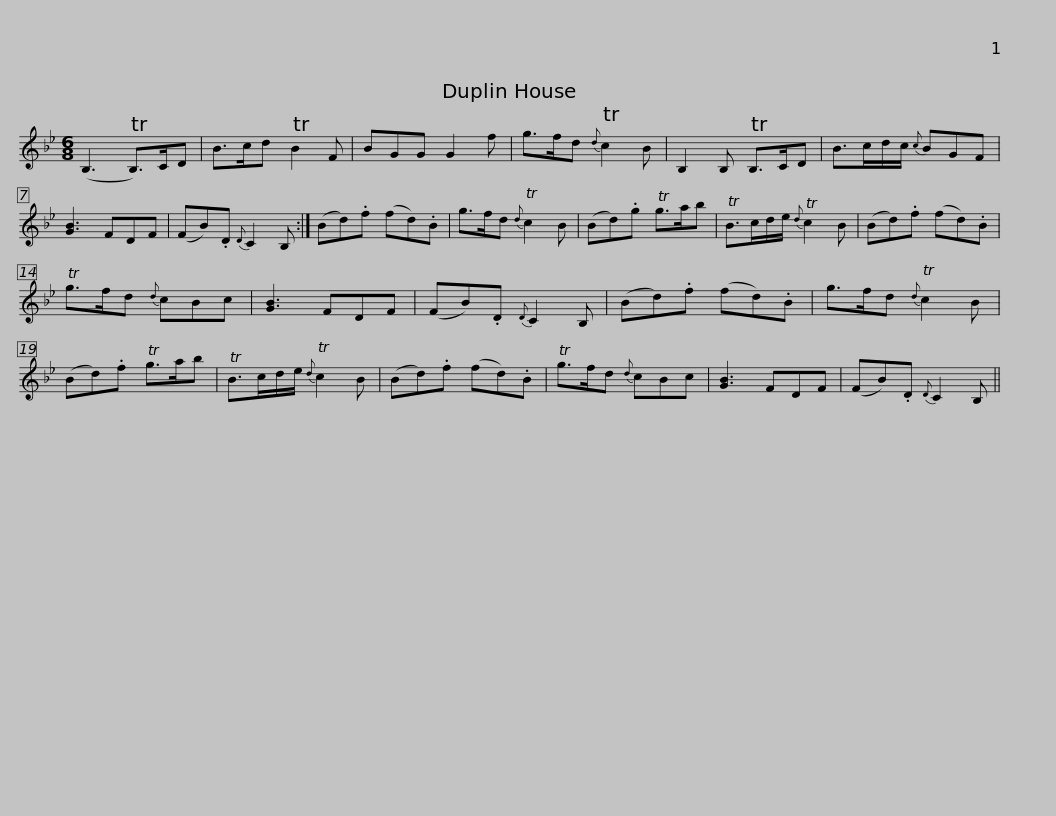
X:1
L:1/8
M:6/8
I:linebreak $
K:Bb
V:1 treble
V:1
 (B,3 TB,>)CD | B>cd TB2 F | BGG G2 f | g>fd{d} Tc2 B | B,2 B, TB,>CD | %5
 B>cd/c/{c} BGF | [GB]3 FDF |$ (FB).D{D} C2 B, :| (Bd).f (fd).B | g>fd{d} Tc2 B | %10
 (Bd).g Tg>ab | TB>cd/e/{d} Tc2 B | (Bd).f (fd).B |$ Tg>fd{d} cBc | [GB]3 FDF | %15
 (FB).D{D} C2 B, | (Bd).f (fd).B | g>fd{d} Tc2 B | (Bd).f Tg>ab | TB>cd/e/{d} Tc2 B |$ %20
 (Bd).f (fd).B | Tg>fd{d} cBc | [GB]3 FDF | (FB).D{D} C2 B, || %24
